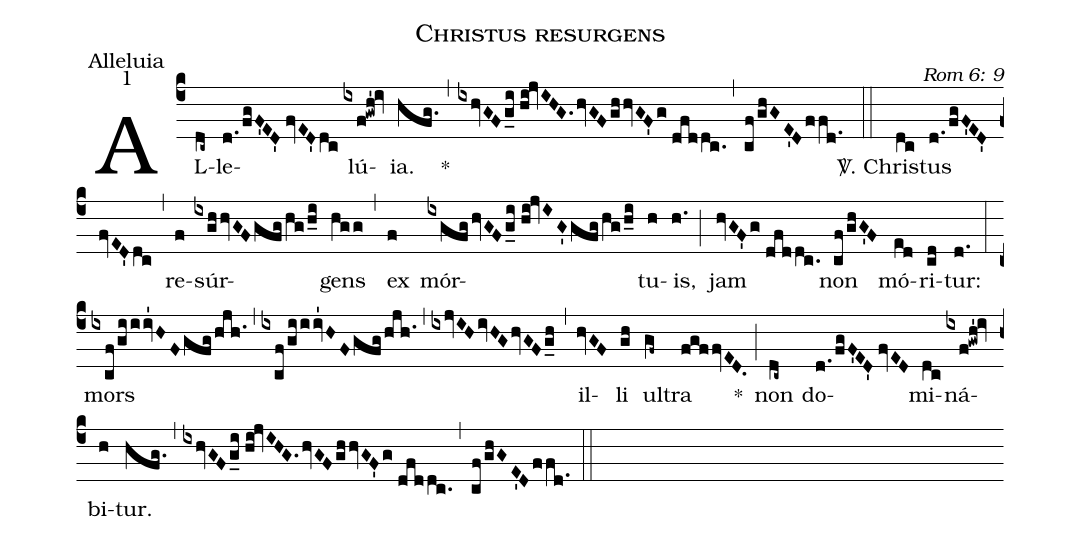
name: Christus resurgens;
office-part: Alleluia;
mode: 1;
commentary: Rom 6: 9;
%%
(c4) AL(dc~)le(d./fgF'ED'//fvED'dc)lú(ixf!gwh'!iv)ia.(hfg.) *(,) (ixhvGF/g_i//hi!jvIHG./hvGF/ghhvGF'g//dfddc.) (,) (cf/ghGE'D/ffd.) (::)
<sp>V/</sp>. Chris(dc)tus(d./fgF'ED'//fvED'dc) (,) re(f)súr(ixghhvGF/gfg/hg/h_i)gens(hgg) (,) ex(f) mór(ixgfg/hvGF/g_i//hi!jvIG'/gfg/hg/h_i)tu(h)is,(h.) (;) jam(hvGF'g//dfddc.) non(cf/ghG'F) mó(ed)ri(cd)tur:(d.) (:)
mors(ixcf/giiiv'1HF/gfg/hjh.1) (,) (ixcf/giiiv'1HF/gfg/hjh.1) (,) (ixjvIH/ivHG/hvGF/g_h) (,) il(hvGF)li(gh) ul(gf~)tra(fgffvED.) *(;) non(dc~) do(d./fgF'ED'//fvED)mi(dc)ná(ixf!gwh'!iv)bi(h)tur.(hfg.) (,) (ixhvGF/g_i//hi!jvIHG./hvGF/ghhvGF'g//dfddc.) (,) (cf/ghGE'D/ffd.) (::)
